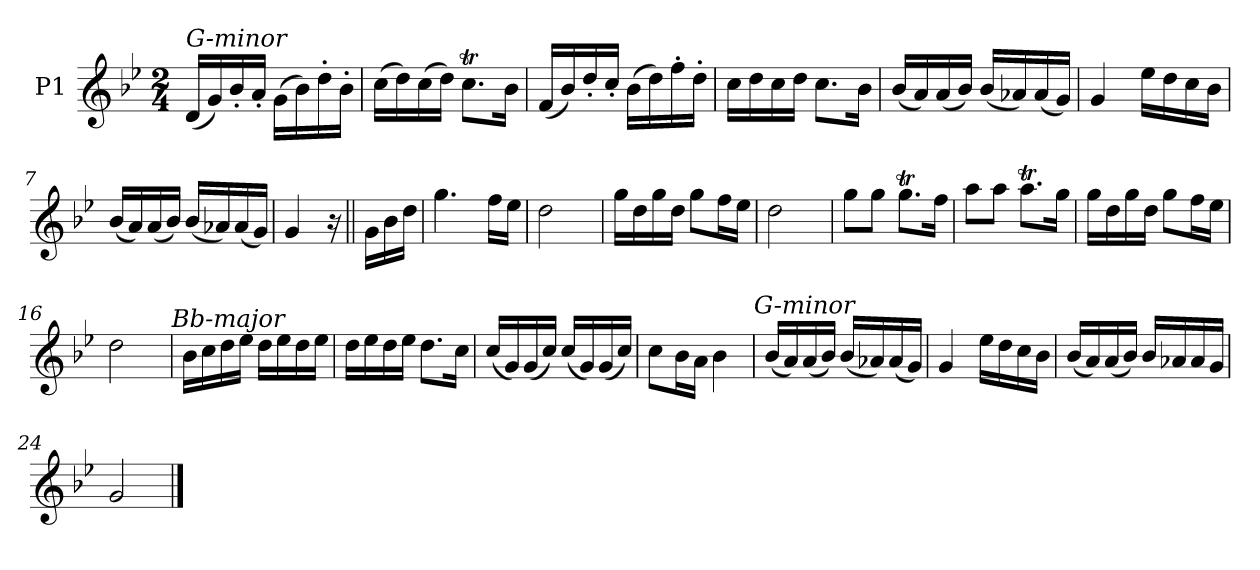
**kern
*part1
*staff1
*I"P1
*clefG2
*k[b-e-]
*g:
*M2/4
=1
!LO:TX:a:i:t=G-minor
(16dLL
16g)
16b-'
16a'JJ
(16gLL
16b-)
16dd'
16b-'JJ
=2
(16ccLL
16dd)
(16cc
16ddJJ)
8.ccTL
16b-Jk
=3
(16fLL
16b-)
16dd'
16cc'JJ
(16b-LL
16dd)
16ff'
16dd'JJ
=4
16ccLL
16dd
16cc
16ddJJ
8.ccL
16b-Jk
=5
(16b-LL
16a)
(16a
16b-JJ)
(16b-LL
16a-X)
(16a-
16gJJ)
=6
4g
16ee-LL
16dd
16cc
16b-JJ
=7
(16b-LL
16a)
(16a
16b-JJ)
(16b-LL
16a-X)
(16a-
16gJJ)
=
4g
16r
=8||
16gLL
16b-
16ddJJ
=9
4.gg
16ffLL
16ee-JJ
=10
2dd
=11
16ggLL
16dd
16gg
16ddJJ
8ggL
16ffL
16ee-JJ
=12
2dd
=13
8ggL
8ggJ
8.ggTL
16ffJk
=14
8aaL
8aaJ
8.aatL
16ggJk
=15
16ggLL
16dd
16gg
16ddJJ
8ggL
16ffL
16ee-JJ
=16
2dd
!LO:TX:a:i:t=Bb-major
=17
16b-LL
16cc
16dd
16ee-JJ
16ddLL
16ee-
16dd
16ee-JJ
=18
16ddLL
16ee-
16dd
16ee-JJ
8.ddL
16ccJk
=19
(16ccLL
16g)
(16g
16ccJJ)
(16ccLL
16g)
(16g
16ccJJ)
=20
8ccL
16b-L
16aJJ
4b-
!LO:TX:a:i:t=G-minor
=21
(16b-LL
16a)
(16a
16b-JJ)
(16b-LL
16a-X)
(16a-
16gJJ)
=22
4g
16ee-LL
16dd
16cc
16b-JJ
=23
(16b-LL
16a)
(16a
16b-JJ)
16b-LL
16a-X
16a-
16gJJ
=24
2g
==
*-
